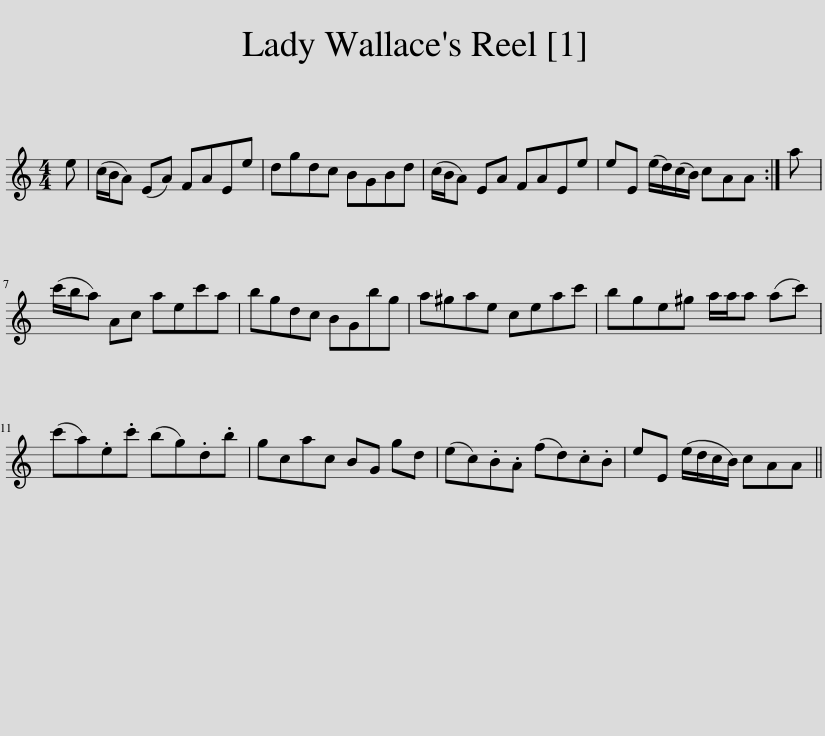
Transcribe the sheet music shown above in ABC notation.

X:1
L:1/8
M:4/4
I:linebreak $
K:C
V:1 treble
V:1
 e | (c/B/A) (EA) FAEe | dgdc BGBd | (c/B/A) EA FAEe | eE (e/d/)(c/B/) cAA :| %5
 a |$ (c'/b/a) Ac aec'a | bgdc BGbg | a^gae ceac' | bge^g a/a/a (ac') |$ %10
 (c'a).e.c' (bg).d.b | gcac BG gd | (ec).B.A (fd).c.B | eE (e/d/c/B/) cAA || %14
